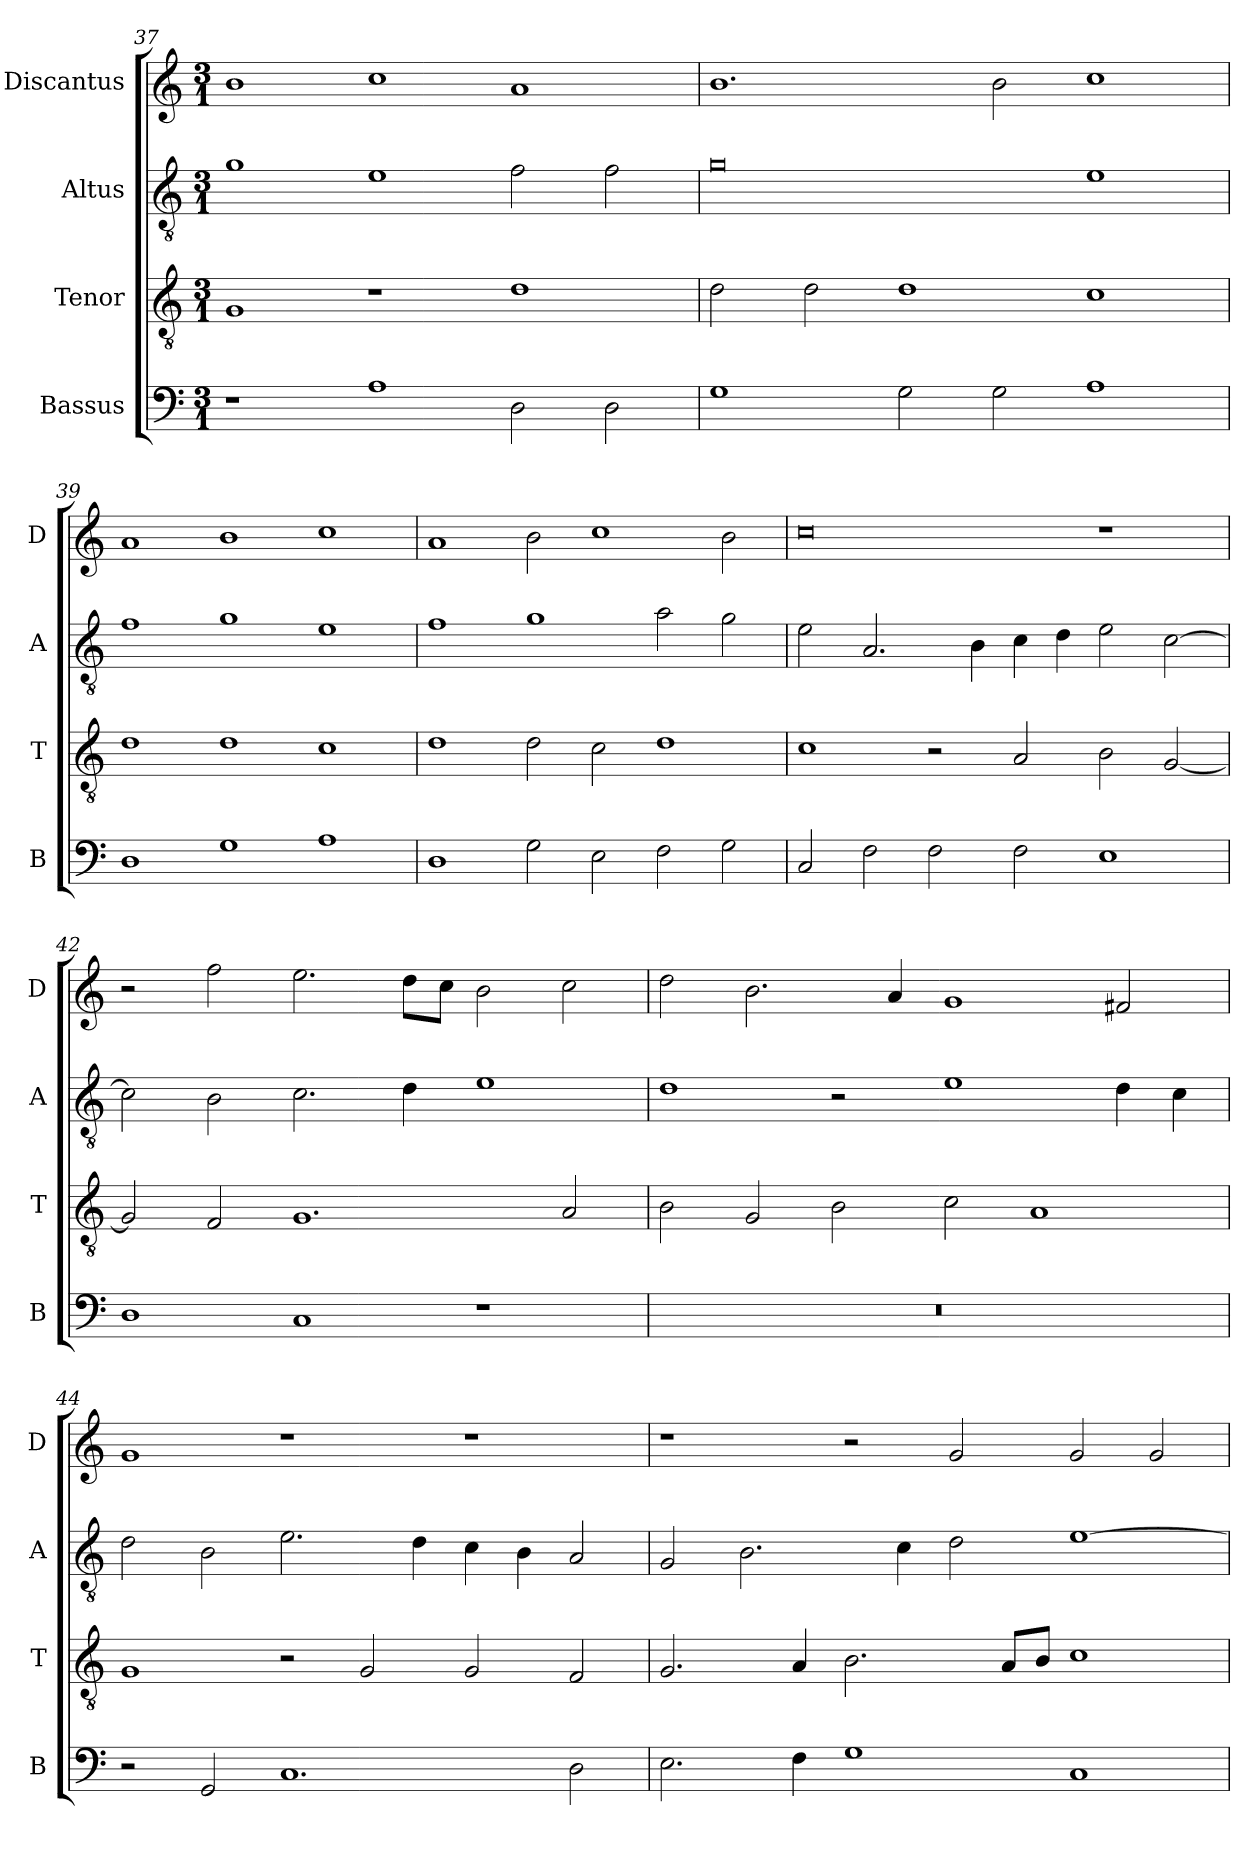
**kern	**kern	**kern	**kern
*part4	*part3	*part2	*part1
*staff4	*staff3	*staff2	*staff1
*I"Bassus	*I"Tenor	*I"Altus	*I"Discantus
*I'B	*I'T	*I'A	*I'D
*clefF4	*clefGv2	*clefGv2	*clefG2
*k[]	*k[]	*k[]	*k[]
*M3/1	*M3/1	*M3/1	*M3/1
=37	=37	=37	=37
1r	1G	1g	1b
1A	1r	1e	1cc
2D\	1d	2f\	1a
2D\	.	2f\	.
=38	=38	=38	=38
1G	2d\	0g	1.b
.	2d\	.	.
2G\	1d	.	.
2G\	.	.	2b\
1A	1c	1e	1cc
=39	=39	=39	=39
1D	1d	1f	1a
1G	1d	1g	1b
1A	1c	1e	1cc
=40	=40	=40	=40
1D	1d	1f	1a
2G\	2d\	1g	2b\
2E\	2c\	.	1cc
2F\	1d	2a\	.
2G\	.	2g\	2b\
=41	=41	=41	=41
2C/	1c	2e\	0cc
2F\	.	2.A/	.
2F\	2r	.	.
.	.	4B\	.
2F\	2A/	4c\	.
.	.	4d\	.
1E	2B\	2e\	1r
.	[2G/	[2c\	.
=42	=42	=42	=42
1D	2G/]	2c\]	2r
.	2F/	2B\	2ff\
1C	1.G	2.c\	2.ee\
.	.	4d\	8dd\L
.	.	.	8cc\J
1r	.	1e	2b\
.	2A/	.	2cc\
=43	=43	=43	=43
0.r	2B\	1d	2dd\
.	2G/	.	2.b\
.	2B\	2r	.
.	.	.	4a/
.	2c\	1e	1g
.	1A	.	.
.	.	4d\	2f#X/
.	.	4c\	.
=44	=44	=44	=44
2r	1G	2d\	1g
2GG/	.	2B\	.
1.C	2r	2.e\	1r
.	2G/	.	.
.	.	4d\	.
.	2G/	4c\	1r
.	.	4B\	.
2D\	2F/	2A/	.
=45	=45	=45	=45
2.E\	2.G/	2G/	1r
.	.	2.B\	.
4F\	4A/	.	.
1G	2.B\	.	2r
.	.	4c\	.
.	.	2d\	2g/
.	8A/L	.	.
.	8B/J	.	.
1C	1c	[1e	2g/
.	.	.	2g/
=	=	=	=
*-	*-	*-	*-
